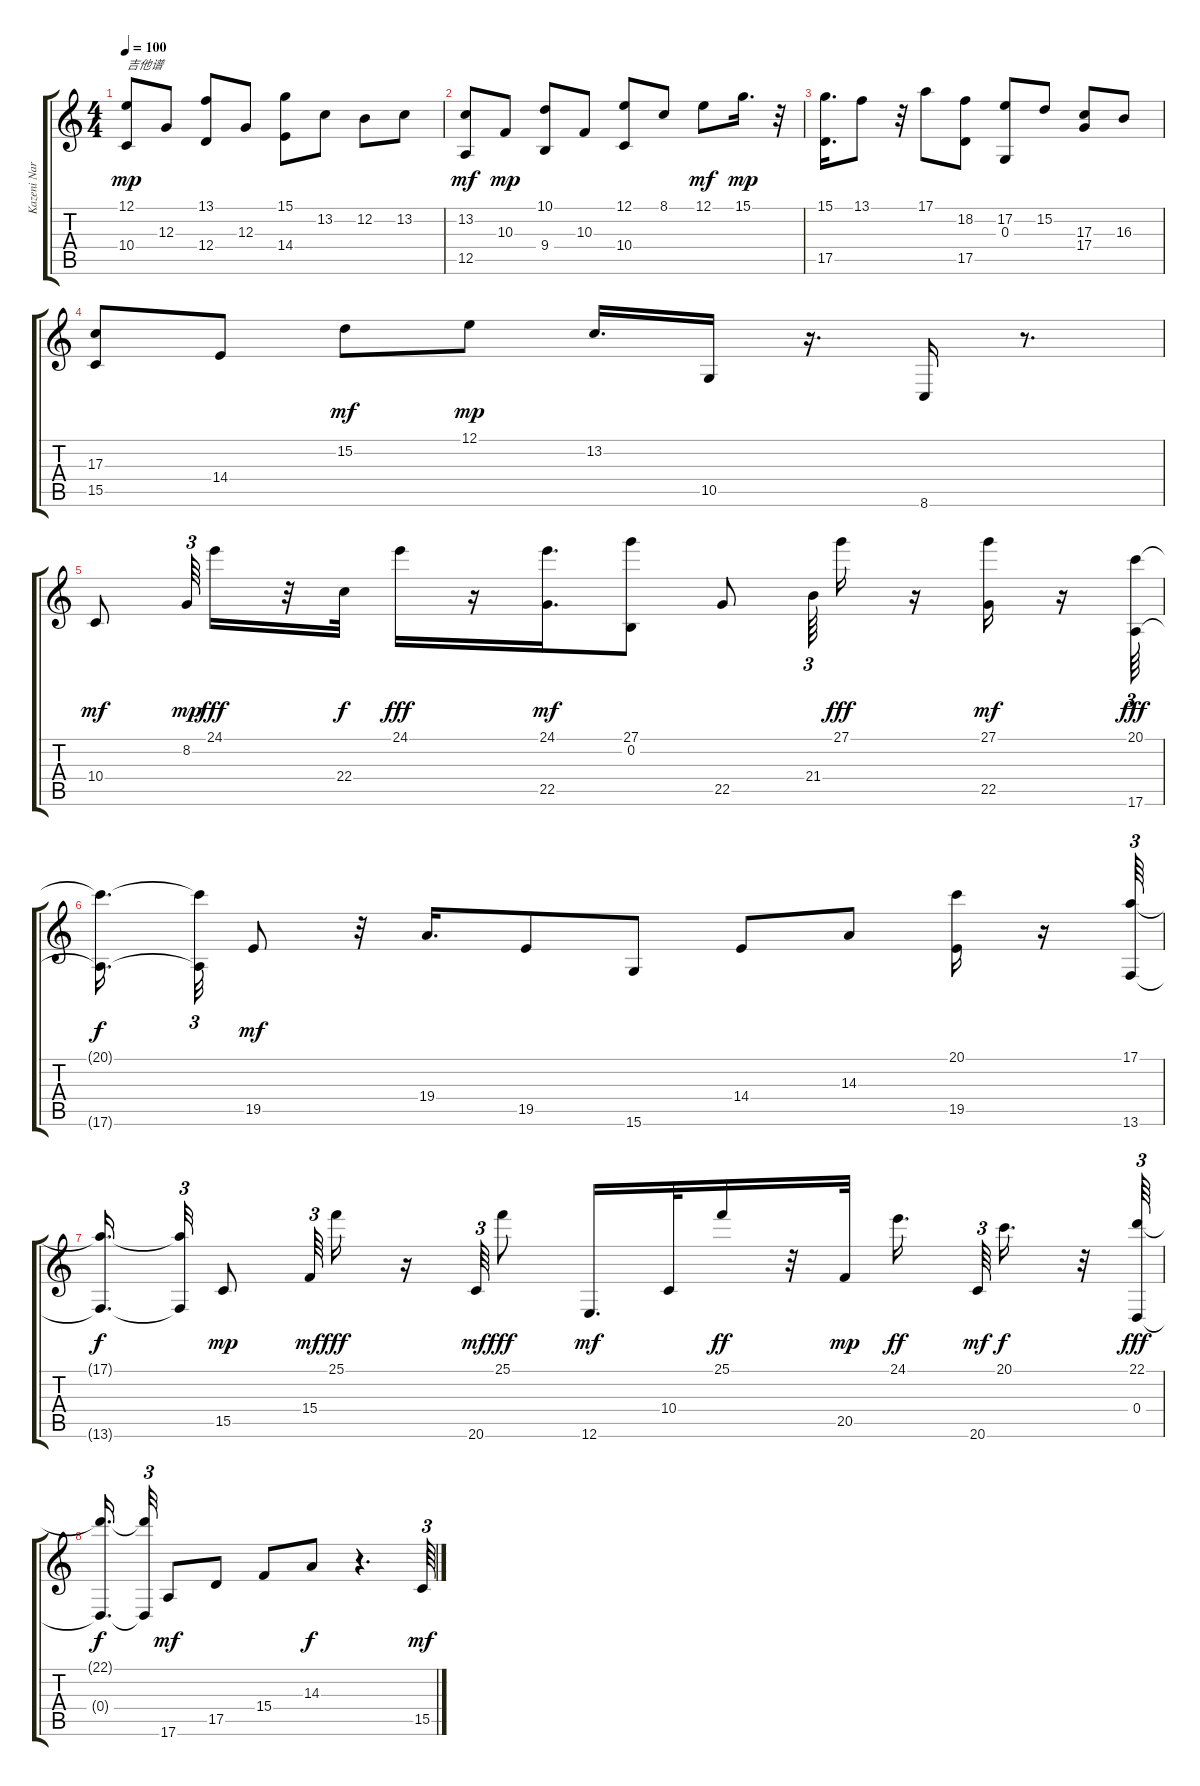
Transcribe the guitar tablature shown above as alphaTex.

\track ("Kazeni Nari Tai    " "Kazeni Nar") {instrument orchestralharp}
\staff {score tabs}
\tuning (E4 B3 G3 D3 A2 E2) {hide}
\ts (4 4)
\tempo 100
\clef g2
\ks c
(12.1 10.4).8{txt "吉他谱" dy mp instrument orchestralharp} 12.3.8 (13.1 12.4).8 12.3.8 (15.1 14.4).8 13.2.8 12.2.8 13.2.8 |
(13.2 12.5).8{dy mf} 10.3.8{dy mp} (10.1 9.4).8 10.3.8 (12.1 10.4).8 8.1.8 12.1.8{dy mf} 15.1.16{d dy mp} r.32 |
(15.1 17.5).16{d} 13.1.8 r.32 17.1.8 (18.2 17.5).8 (17.2 0.3).8 15.2.8 (17.3 17.4).8 16.3.8 |
(17.3 15.5).8 14.4.8 15.2.8{dy mf} 12.1.8{dy mp} 13.2.16{d} 10.5.16 r.16{d} 8.6.16 r.8{d} |
10.4.8{dy mf} 8.2.64{tu (3 2) dy mp beam splitsecondary} 24.1.16{dy fff} r.32 22.4.32{dy f} 24.1.16{dy fff} r.16 (24.1 22.5).16{d dy mf} (27.1 0.2).8 22.5.8 21.4.64{tu (3 2) beam splitsecondary} 27.1.16{dy fff} r.16 (27.1 22.5).16{dy mf} r.16 (20.1 17.6).64{tu (3 2) dy fff} |
(20.1{t} 17.6{t}).16{d dy f beam splitsecondary} (20.1{t} 17.6{t}).32{tu (3 2)} 19.5.8{dy mf} r.32 19.4.16{d} 19.5.8 15.6.8 14.4.8 14.3.8 (20.1 19.5).16 r.16 (17.1 13.6).64{tu (3 2)} |
(17.1{t} 13.6{t}).16{d dy f beam splitsecondary} (17.1{t} 13.6{t}).32{tu (3 2)} 15.5.8{dy mp} 15.4.64{tu (3 2) dy mf} 25.1.16{dy fff} r.16 20.6.64{tu (3 2) dy mf} 25.1.8{dy fff} 12.6.16{d dy mf} 10.4.32 25.1.16{dy ff} r.32 20.5.32{dy mp} 24.1.16{d dy ff beam splitsecondary} 20.6.64{tu (3 2) dy mf} 20.1.16{d dy f} r.32 (22.1 0.4).64{tu (3 2) dy fff} |
(22.1{t} 0.4{t}).16{d dy f beam splitsecondary} (22.1{t} 0.4{t}).32{tu (3 2)} 17.6.8{dy mf} 17.5.8 15.4.8 14.3.8{dy f} r.4{d} 15.5.64{tu (3 2) dy mf}
